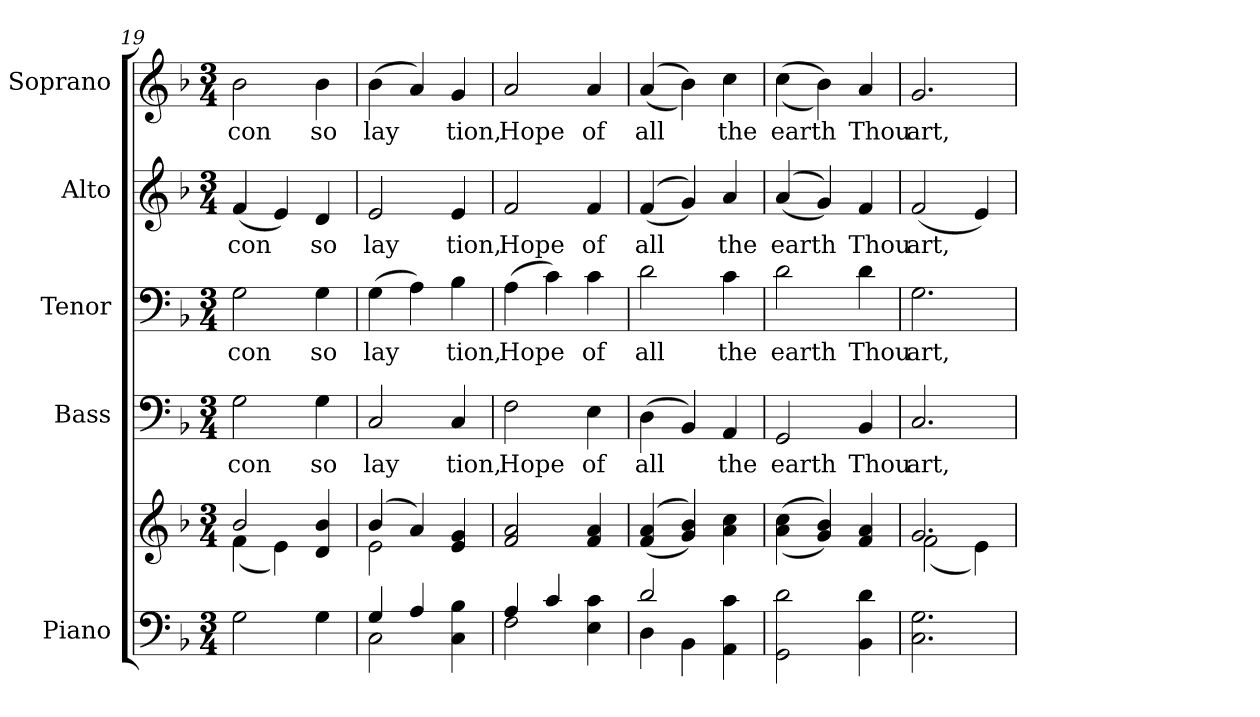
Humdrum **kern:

**kern	**kern	**kern	**text	**kern	**text	**kern	**text	**kern	**text
*part5	*part5	*part4	*part4	*part3	*part3	*part2	*part2	*part1	*part1
*staff6	*staff5	*staff4	*staff4	*staff3	*staff3	*staff2	*staff2	*staff1	*staff1
*I"Piano	*	*I"Bass	*	*I"Tenor	*	*I"Alto	*	*I"Soprano	*
*I'Pno.	*	*I'B.	*	*I'T.	*	*I'A.	*	*I'S.	*
*clefF4	*clefG2	*clefF4	*	*clefF4	*	*clefG2	*	*clefG2	*
*k[b-]	*k[b-]	*k[b-]	*	*k[b-]	*	*k[b-]	*	*k[b-]	*
*F:	*F:	*F:	*	*F:	*	*F:	*	*F:	*
*M3/4	*M3/4	*M3/4	*	*M3/4	*	*M3/4	*	*M3/4	*
=19	=19	=19	=19	=19	=19	=19	=19	=19	=19
*	*^	*	*	*	*	*	*	*	*
!	!	!	!	!LO:LY:b:color=#000000	!	!	!	!	!	!
!	!	!	!	!	!	!LO:LY:b:color=#000000	!	!	!	!
!	!	!	!	!	!	!	!	!LO:LY:b:color=#000000	!	!
!	!	!	!	!	!	!	!	!	!	!LO:LY:b:color=#000000
2Gi\	2b-i/	(4fi\	2Gi\	con	2Gi\	con	(4fi/	con	2b-i\	con
.	.	4ei\)	.	.	.	.	4ei/)	.	.	.
!	!	!	!	!LO:LY:b:color=#000000	!	!	!	!	!	!
!	!	!	!	!	!	!LO:LY:b:color=#000000	!	!	!	!
!	!	!	!	!	!	!	!	!LO:LY:b:color=#000000	!	!
!	!	!	!	!	!	!	!	!	!	!LO:LY:b:color=#000000
4Gi\	4di/ 4b-i	4ryy	4Gi\	so	4Gi\	so	4di/	so	4b-i\	so
=20	=20	=20	=20	=20	=20	=20	=20	=20	=20	=20
*^	*	*	*	*	*	*	*	*	*	*
!	!	!	!	!	!LO:LY:b:color=#000000	!	!	!	!	!	!
!	!	!	!	!	!	!	!LO:LY:b:color=#000000	!	!	!	!
!	!	!	!	!	!	!	!	!	!LO:LY:b:color=#000000	!	!
!	!	!	!	!	!	!	!	!	!	!	!LO:LY:b:color=#000000
4Gi/	2Ci\	(4b-i/	2ei\	2Ci/	lay	(4Gi\	lay	2ei/	lay	(4b-i\	lay
4Ai/	.	4ai/)	.	.	.	4Ai\)	.	.	.	4ai/)	.
!	!	!	!	!	!LO:LY:b:color=#000000	!	!	!	!	!	!
!	!	!	!	!	!	!	!LO:LY:b:color=#000000	!	!	!	!
!	!	!	!	!	!	!	!	!	!LO:LY:b:color=#000000	!	!
!	!	!	!	!	!	!	!	!	!	!	!LO:LY:b:color=#000000
4Ci\ 4B-i	4ryy	4ei/ 4gi	4ryy	4Ci/	tion,	4B-i\	tion,	4ei/	tion,	4gi/	tion,
*	*	*v	*v	*	*	*	*	*	*	*	*
!!LO:PB:g=z
=21	=21	=21	=21	=21	=21	=21	=21	=21	=21	=21
*	*	*^	*	*	*	*	*	*	*	*
!	!	!	!	!	!LO:LY:b:color=#000000	!	!	!	!	!	!
*	*	*v	*v	*	*	*	*	*	*	*	*
*	*	*^	*	*	*	*	*	*	*	*
!	!	!	!	!	!	!	!LO:LY:b:color=#000000	!	!	!	!
*	*	*v	*v	*	*	*	*	*	*	*	*
*	*	*^	*	*	*	*	*	*	*	*
!	!	!	!	!	!	!	!	!	!LO:LY:b:color=#000000	!	!
*	*	*v	*v	*	*	*	*	*	*	*	*
*	*	*^	*	*	*	*	*	*	*	*
!	!	!	!	!	!	!	!	!	!	!	!LO:LY:b:color=#000000
*	*	*v	*v	*	*	*	*	*	*	*	*
4Ai/	2Fi\	2fi/ 2ai	2Fi\	Hope	(4Ai\	Hope	2fi/	Hope	2ai/	Hope
4ci/	.	.	.	.	4ci\)	.	.	.	.	.
!	!	!	!	!LO:LY:b:color=#000000	!	!	!	!	!	!
!	!	!	!	!	!	!LO:LY:b:color=#000000	!	!	!	!
!	!	!	!	!	!	!	!	!LO:LY:b:color=#000000	!	!
!	!	!	!	!	!	!	!	!	!	!LO:LY:b:color=#000000
4Ei\ 4ci	4ryy	4fi/ 4ai	4Ei\	of	4ci\	of	4fi/	of	4ai/	of
=22	=22	=22	=22	=22	=22	=22	=22	=22	=22	=22
!	!	!	!	!LO:LY:b:color=#000000	!	!	!	!	!	!
!	!	!	!	!	!	!LO:LY:b:color=#000000	!	!	!	!
!	!	!	!	!	!	!	!	!LO:LY:b:color=#000000	!	!
!	!	!	!	!	!	!	!	!	!	!LO:LY:b:color=#000000
2di/	4Di\	((4fi/ 4ai	(4Di\	all	2di\	all	((4fi/	all	((4ai/	all
.	4BB-i\	4gi/ 4b-i))	4BB-i/)	.	.	.	4gi/))	.	4b-i\))	.
!	!	!	!	!LO:LY:b:color=#000000	!	!	!	!	!	!
!	!	!	!	!	!	!LO:LY:b:color=#000000	!	!	!	!
!	!	!	!	!	!	!	!	!LO:LY:b:color=#000000	!	!
!	!	!	!	!	!	!	!	!	!	!LO:LY:b:color=#000000
4AAi\ 4ci	4ryy	4ai\ 4cci	4AAi/	the	4ci\	the	4ai/	the	4cci\	the
*v	*v	*	*	*	*	*	*	*	*	*
=23	=23	=23	=23	=23	=23	=23	=23	=23	=23
*^	*	*	*	*	*	*	*	*	*
!	!	!	!	!LO:LY:b:color=#000000	!	!	!	!	!	!
*v	*v	*	*	*	*	*	*	*	*	*
*^	*	*	*	*	*	*	*	*	*
!	!	!	!	!	!	!LO:LY:b:color=#000000	!	!	!	!
*v	*v	*	*	*	*	*	*	*	*	*
*^	*	*	*	*	*	*	*	*	*
!	!	!	!	!	!	!	!	!LO:LY:b:color=#000000	!	!
*v	*v	*	*	*	*	*	*	*	*	*
*^	*	*	*	*	*	*	*	*	*
!	!	!	!	!	!	!	!	!	!	!LO:LY:b:color=#000000
*v	*v	*	*	*	*	*	*	*	*	*
2GGi\ 2di	((4ai\ 4cci	2GGi/	earth	2di\	earth	((4ai/	earth	((4cci\	earth
.	4gi/ 4b-i))	.	.	.	.	4gi/))	.	4b-i\))	.
!	!	!	!LO:LY:b:color=#000000	!	!	!	!	!	!
!	!	!	!	!	!LO:LY:b:color=#000000	!	!	!	!
!	!	!	!	!	!	!	!LO:LY:b:color=#000000	!	!
!	!	!	!	!	!	!	!	!	!LO:LY:b:color=#000000
4BB-i\ 4di	4fi/ 4ai	4BB-i/	Thou	4di\	Thou	4fi/	Thou	4ai/	Thou
=24	=24	=24	=24	=24	=24	=24	=24	=24	=24
*	*^	*	*	*	*	*	*	*	*
!	!	!	!	!LO:LY:b:color=#000000	!	!	!	!	!	!
!	!	!	!	!	!	!LO:LY:b:color=#000000	!	!	!	!
!	!	!	!	!	!	!	!	!LO:LY:b:color=#000000	!	!
!	!	!	!	!	!	!	!	!	!	!LO:LY:b:color=#000000
2.Ci\ 2.Gi	2.gi/	(2fi\	2.Ci/	art,	2.Gi\	art,	(2fi/	art,	2.gi/	art,
.	.	4ei\)	.	.	.	.	4ei/)	.	.	.
*	*v	*v	*	*	*	*	*	*	*	*
=	=	=	=	=	=	=	=	=	=
*-	*-	*-	*-	*-	*-	*-	*-	*-	*-
